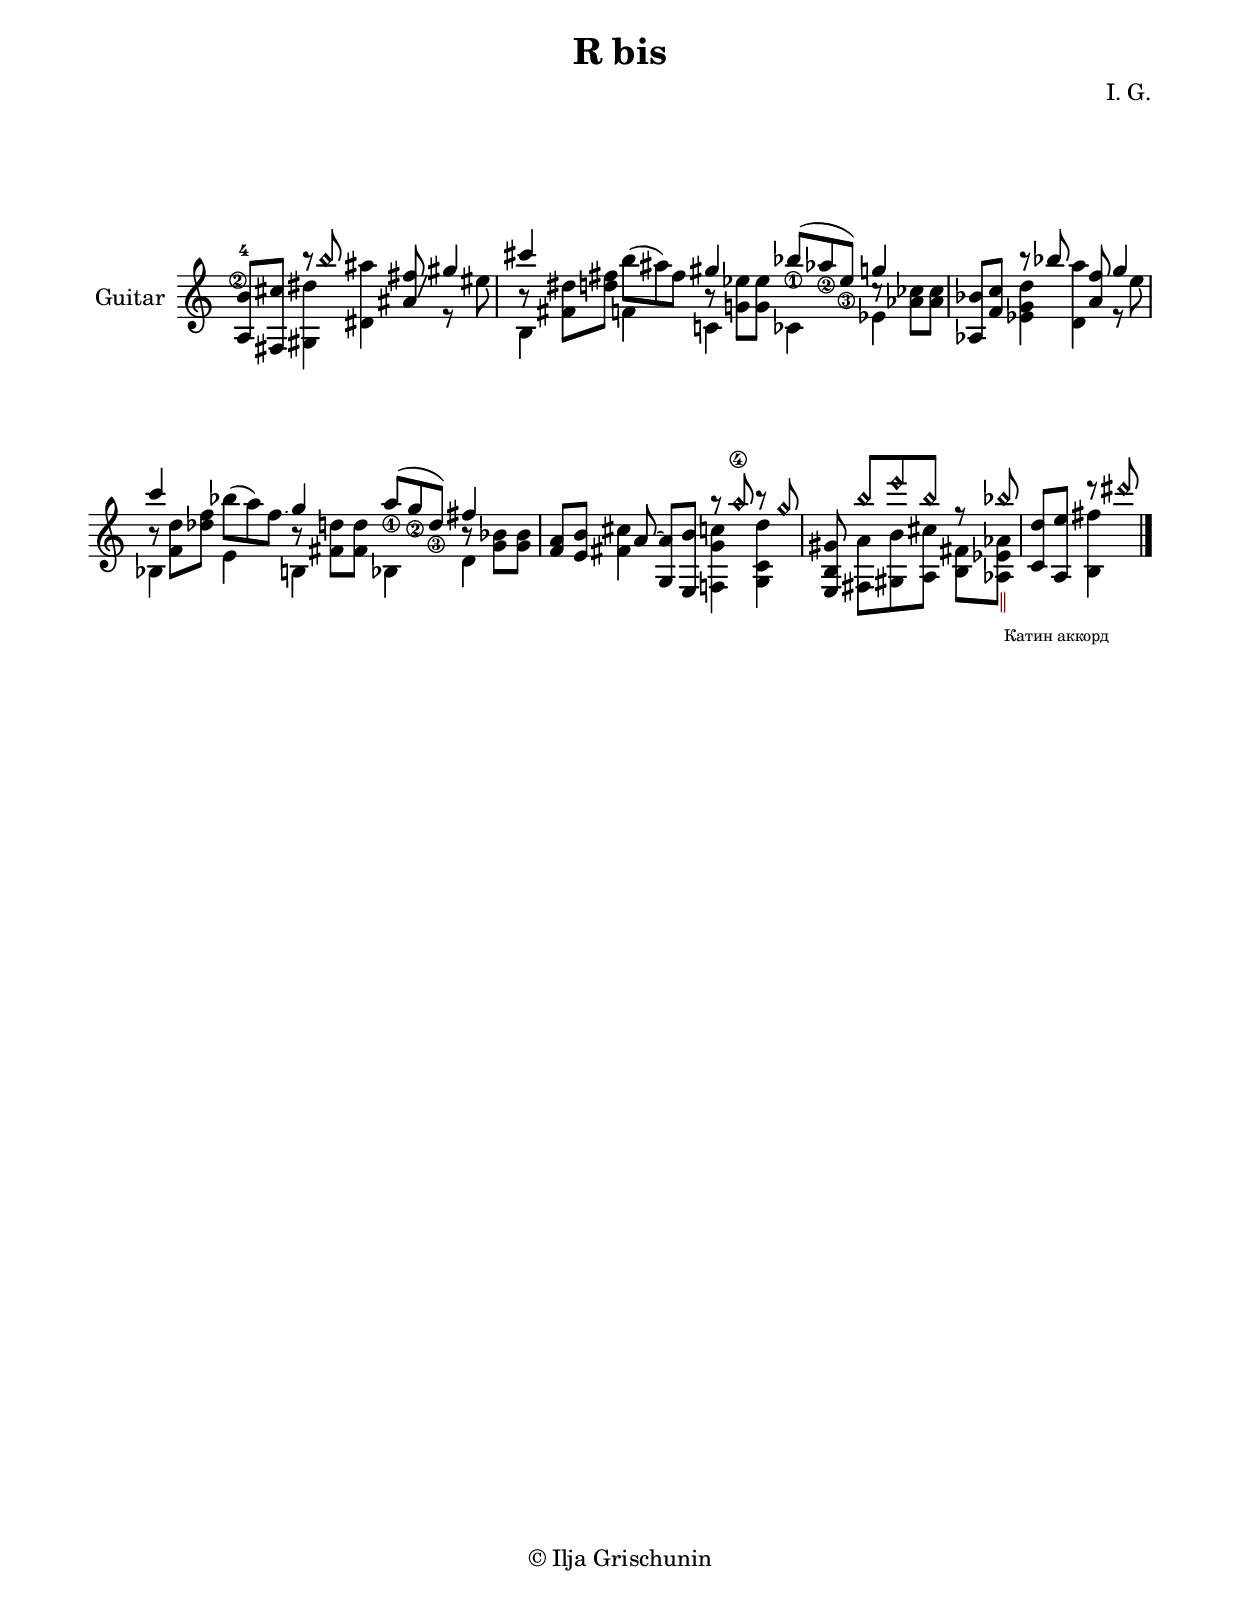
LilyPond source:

\version "2.19.15"

\language "deutsch"

\header {
  title = "R bis"
  composer = "I. G."
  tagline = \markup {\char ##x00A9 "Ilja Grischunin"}
}

\paper {
  %#(set-paper-size "a4")
  top-markup-spacing.basic-distance = 15
  markup-system-spacing.basic-distance = 25
  top-system-spacing.basic-distance = 25
  system-system-spacing.basic-distance = 23
  %score-system-spacing.basic-distance = 28
  last-bottom-spacing.basic-distance = 25

  %two-sided = ##t
  %inner-margin = 25
  %outer-margin = 15
  left-margin = 15
  right-margin = 15
  
  %footnote-padding = 8
  %footnote-footer-padding = 7
}

%\include "footnote.ly"

\layout {
  \context {
    \Voice
    \override Glissando.thickness = #1.5
    \override Glissando.gap = #0.1
  }
  \context {
    \Score
    \remove "Bar_number_engraver"
  }
}
%%%%%%%%%%%%%%%%%%%%%%%%%%%%%%%%%%%%%%
\version "2.19.15"

#(define RH rightHandFinger)

xLV = #(define-music-function (parser location further) (number?) #{
  \once \override LaissezVibrerTie.X-extent = #'(0 . 0)
  \once \override LaissezVibrerTie.details.note-head-gap = #(/
                                                             further -2)
  \once \override LaissezVibrerTie.extra-offset = #(cons (/
                                                          further 2) 0)
         #})

stringNumberSpanner =
#(define-music-function (parser location StringNumber) (string?)
   #{
     \override TextSpanner.font-size = #-5
     \override TextSpanner.dash-fraction = #0.3
     \override TextSpanner.dash-period = #1.5
     \override TextSpanner.bound-details.right.arrow = ##t
     \override TextSpanner.arrow-width = #0.2
     \override TextSpanner.arrow-length = #0.7
     \override TextSpanner.bound-details.left.stencil-align-dir-y = #CENTER
     \override TextSpanner.bound-details.left.text = \markup { \circle \number #StringNumber }
   #})

stringNumSpan =
#(define-music-function (parser location StringNumber) (string?)
   #{
     \override TextSpanner.font-size = #-5
     \override TextSpanner.dash-fraction = #0.3
     \override TextSpanner.dash-period = #1.5
     %\override TextSpanner.bound-details.right.arrow = ##t
     %\override TextSpanner.arrow-width = #0.2
     %\override TextSpanner.arrow-length = #0.7
     \override TextSpanner.bound-details.left.stencil-align-dir-y = #CENTER
     \override TextSpanner.bound-details.left.text = \markup { \circle \number #StringNumber }
   #})

spad = \override Fingering #'staff-padding = #'()
sfol = \set fingeringOrientations = #'(left)
sfor = \set fingeringOrientations = #'(right)
sfod = \set fingeringOrientations = #'(down)
sfou = \set fingeringOrientations = #'(up)
ssnol = \set stringNumberOrientations = #'(left)
ssnou = \set stringNumberOrientations = #'(up)
ssnod = \set stringNumberOrientations = #'(down)
ssnor = \set stringNumberOrientations = #'(right)
FO = #(define-music-function (parser location offsetX offsetY)(number? number?)
        #{
          \once \override Voice.Fingering #'extra-offset = #(cons offsetX offsetY)
        #})


\version "2.19.15"

\language "deutsch"

\include "noteHeads.ly"

ritaZwei = \relative c' {
  \time 4/4
  \override Staff.TimeSignature.stencil = ##f
  \override Fingering.staff-padding = #'()
  \override StringNumber.staff-padding = #'()
  \once \override StringNumber.extra-offset = #'(-.6 . -4.8)
  <a h'-4\2>8 <fis cis''>
  <<
    {
      r8 h''\harmonic
      s <ais, fis'>\glissando gis'4
    }
    \\
    {
      <gis,, dis''>4 <dis' ais''> r8 eis'
    }
  >>
  \time 15/8
  <<
    {
      \override Fingering.staff-padding = #'()
      \override StringNumber.staff-padding = #'()
      cis'4 s8
      \stemDown
      h( ais) fis\glissando
      \stemUp
      gis4 s8 b_\1( as_\2 es_\3) g4 s8
    }
    \\
    {
      h,8\rest <fis dis'> <d' fis>
      s4. h8\rest <g! es'> <g es'>
      s4. c8\rest <as ces> q
    }
    \\
    {
      \voiceTwo
      h,4 s8 f'4 s8 c!4 s8 ces4 s8 es4 s8
    }
  >>
  \time 4/4
  <as, b'>8 <f' c'>
  <<
    {
      r8 b' s <a, f'> g'4
    }
    \\
    {
      <es, g d'>4 <d a''> r8 e'
    }
  >>
  \time 15/8
  <<
    {
      \override Fingering.staff-padding = #'()
      \override StringNumber.staff-padding = #'()
      c'4 s8
      \stemDown
      b( a) f\glissando
      \stemUp
      g4 s8 a_\1( g_\2 d_\3) fis4 s8
    }
    \\
    {
      h,8\rest <f d'> <des' f>
      s4. h8\rest <fis! d'> <fis d'>
      s4. h8\rest <g b> q
    }
    \\
    {
      \voiceTwo
      b,4 s8 e4 s8 h4 s8 b4 s8 d4 s8
    }
  >>
  \time 5/4
  <f a>8 <e h'>
  <<
    {
      s8 a~ <g, a'> <e h''>
    }
    \\
    {
      <fis' cis'>4 s
    }
  >>
  %<g, a'>8 <e h''>
  <<
    {
      r8 a'\harmonic\4
      r8 g\harmonic
    }
    \\
    {
      % Варианты
      <f,,! g' c>4
      %<fis,, cis''>4
      <g c d'>
    }
  >>
  \time 3/4
  <e h' gis'>8
  <<
    {
      h'''8\harmonic e\harmonic h\harmonic r
      %Варианты
      %h\harmonic
      %a\harmonic
      %\override TextScript.extra-offset = #'(-1 . -2)
      b\harmonic%^"*"
    }
    \\
    {
      <fis,, a'>[ <gis h'> <a cis'>] <h fis'>
      %Варианты
      \once \override TextScript.extra-offset = #'(0.7 . 1.7)
      <as es' as>_\markup \column {
        \with-color #darkred \box \vspace #0.5
        \teeny
        "Катин аккорд"
      }
      %<g d' g>

    }
  >>
  \time 4/4
  <c d'>8 <a e''>
  <<
    {
      %варианты
      r8 dis''\harmonic
      %r8 d''
      %r8 d''\harmonic
    }
    \\
    {
      <h,, fis''>4
    }
  >>

  \bar "|."
  %\override Score.RehearsalMark.self-alignment-X = #RIGHT
  %\override Score.RehearsalMark.direction = #DOWN
  %\override Score.RehearsalMark.extra-offset = #'(0 . -5)
  %\mark \markup {\teeny{\char ##x00A9 "MMXXI - XII - V"}}
}


%%%%%%%%%%%%%%%%%%%%%%%%%%%%%%%%%%%%%%
\score {
  \new Staff \with {
    instrumentName = "Guitar"
  }
  \ritaZwei
}
